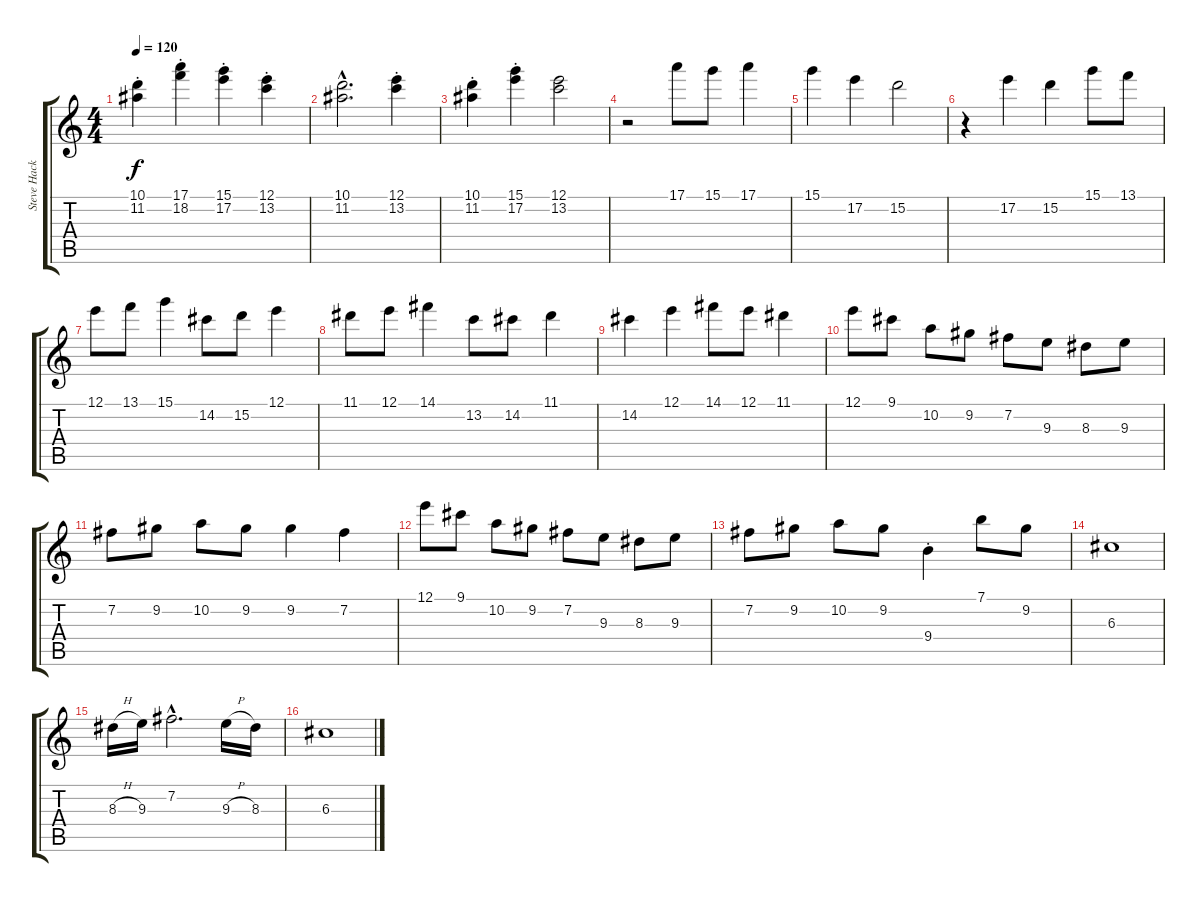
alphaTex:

\track ("Steve Hackett" "Steve Hack") {instrument acousticguitarsteel}
\staff {score tabs}
\tuning (E4 B3 G3 D3 A2 E2) {hide}
\ts (4 4)
\tempo 120
\clef g2
\ks c
(10.1{st} 11.2{st}).4{dy f} (17.1{st} 18.2{st}).4 (15.1{st} 17.2{st}).4 (12.1{st} 13.2{st}).4 |
(10.1{hac} 11.2{hac}).2{d} (12.1{st} 13.2{st}).4 |
(10.1{st} 11.2{st}).4 (15.1{st} 17.2{st}).4 (12.1 13.2).2 |
r.2 17.1.8 15.1.8 17.1.4 |
15.1.4 17.2.4 15.2.2 |
r.4 17.2.4 15.2.4 15.1.8 13.1.8 |
12.1.8 13.1.8 15.1.4 14.2.8 15.2.8 12.1.4 |
11.1.8 12.1.8 14.1.4 13.2.8 14.2.8 11.1.4 |
14.2.4 12.1.4 14.1.8 12.1.8 11.1.4 |
12.1.8 9.1.8 10.2.8 9.2.8 7.2.8 9.3.8 8.3.8 9.3.8 |
7.2.8 9.2.8 10.2.8 9.2.8 9.2.4 7.2.4 |
12.1.8 9.1.8 10.2.8 9.2.8 7.2.8 9.3.8 8.3.8 9.3.8 |
7.2.8 9.2.8 10.2.8 9.2.8 9.4{st}.4 7.1.8 9.2.8 |
6.3.1 |
8.3{h}.16 9.3.16 7.2{hac}.2{d} 9.3{h}.16 8.3.16 |
6.3.1
